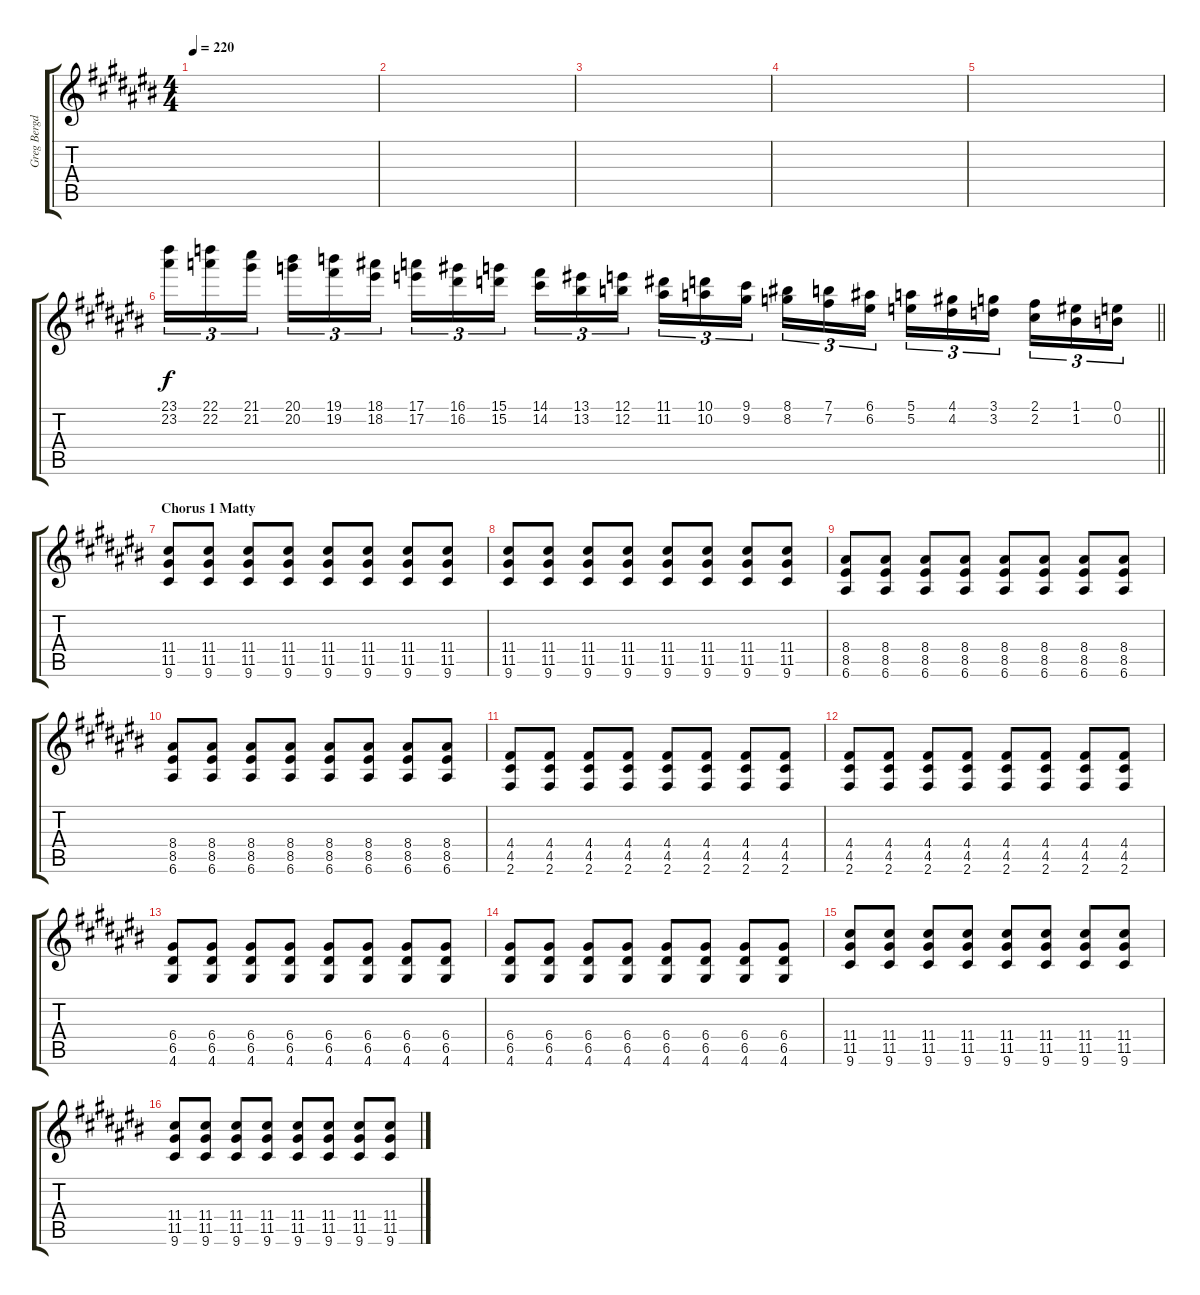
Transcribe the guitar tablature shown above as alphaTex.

\track ("Greg Bergdorf" "Greg Bergd") {instrument overdrivenguitar}
\staff {score tabs}
\tuning (E4 B3 G3 D3 A2 E2) {hide}
\ts (4 4)
\tempo 220
\clef g2
\ks a#minor
|
|
|
|
|
\barLineRight lightlight
(23.1 23.2).16{tu (3 2)} (22.1 22.2).16{tu (3 2)} (21.1 21.2).16{tu (3 2) beam splitsecondary} (20.1 20.2).16{tu (3 2)} (19.1 19.2).16{tu (3 2)} (18.1 18.2).16{tu (3 2)} (17.1 17.2).16{tu (3 2)} (16.1 16.2).16{tu (3 2)} (15.1 15.2).16{tu (3 2) beam splitsecondary} (14.1 14.2).16{tu (3 2)} (13.1 13.2).16{tu (3 2)} (12.1 12.2).16{tu (3 2)} (11.1 11.2).16{tu (3 2)} (10.1 10.2).16{tu (3 2)} (9.1 9.2).16{tu (3 2) beam splitsecondary} (8.1 8.2).16{tu (3 2)} (7.1 7.2).16{tu (3 2)} (6.1 6.2).16{tu (3 2)} (5.1 5.2).16{tu (3 2)} (4.1 4.2).16{tu (3 2)} (3.1 3.2).16{tu (3 2) beam splitsecondary} (2.1 2.2).16{tu (3 2)} (1.1 1.2).16{tu (3 2)} (0.1 0.2).16{tu (3 2)} |
\section ("" "Chorus 1 Matty")
(11.4 11.5 9.6).8 (11.4 11.5 9.6).8 (11.4 11.5 9.6).8 (11.4 11.5 9.6).8 (11.4 11.5 9.6).8 (11.4 11.5 9.6).8 (11.4 11.5 9.6).8 (11.4 11.5 9.6).8 |
(11.4 11.5 9.6).8 (11.4 11.5 9.6).8 (11.4 11.5 9.6).8 (11.4 11.5 9.6).8 (11.4 11.5 9.6).8 (11.4 11.5 9.6).8 (11.4 11.5 9.6).8 (11.4 11.5 9.6).8 |
(8.4 8.5 6.6).8 (8.4 8.5 6.6).8 (8.4 8.5 6.6).8 (8.4 8.5 6.6).8 (8.4 8.5 6.6).8 (8.4 8.5 6.6).8 (8.4 8.5 6.6).8 (8.4 8.5 6.6).8 |
(8.4 8.5 6.6).8 (8.4 8.5 6.6).8 (8.4 8.5 6.6).8 (8.4 8.5 6.6).8 (8.4 8.5 6.6).8 (8.4 8.5 6.6).8 (8.4 8.5 6.6).8 (8.4 8.5 6.6).8 |
(4.4 4.5 2.6).8 (4.4 4.5 2.6).8 (4.4 4.5 2.6).8 (4.4 4.5 2.6).8 (4.4 4.5 2.6).8 (4.4 4.5 2.6).8 (4.4 4.5 2.6).8 (4.4 4.5 2.6).8 |
(4.4 4.5 2.6).8 (4.4 4.5 2.6).8 (4.4 4.5 2.6).8 (4.4 4.5 2.6).8 (4.4 4.5 2.6).8 (4.4 4.5 2.6).8 (4.4 4.5 2.6).8 (4.4 4.5 2.6).8 |
(6.4 6.5 4.6).8 (6.4 6.5 4.6).8 (6.4 6.5 4.6).8 (6.4 6.5 4.6).8 (6.4 6.5 4.6).8 (6.4 6.5 4.6).8 (6.4 6.5 4.6).8 (6.4 6.5 4.6).8 |
(6.4 6.5 4.6).8 (6.4 6.5 4.6).8 (6.4 6.5 4.6).8 (6.4 6.5 4.6).8 (6.4 6.5 4.6).8 (6.4 6.5 4.6).8 (6.4 6.5 4.6).8 (6.4 6.5 4.6).8 |
(11.4 11.5 9.6).8 (11.4 11.5 9.6).8 (11.4 11.5 9.6).8 (11.4 11.5 9.6).8 (11.4 11.5 9.6).8 (11.4 11.5 9.6).8 (11.4 11.5 9.6).8 (11.4 11.5 9.6).8 |
(11.4 11.5 9.6).8 (11.4 11.5 9.6).8 (11.4 11.5 9.6).8 (11.4 11.5 9.6).8 (11.4 11.5 9.6).8 (11.4 11.5 9.6).8 (11.4 11.5 9.6).8 (11.4 11.5 9.6).8
